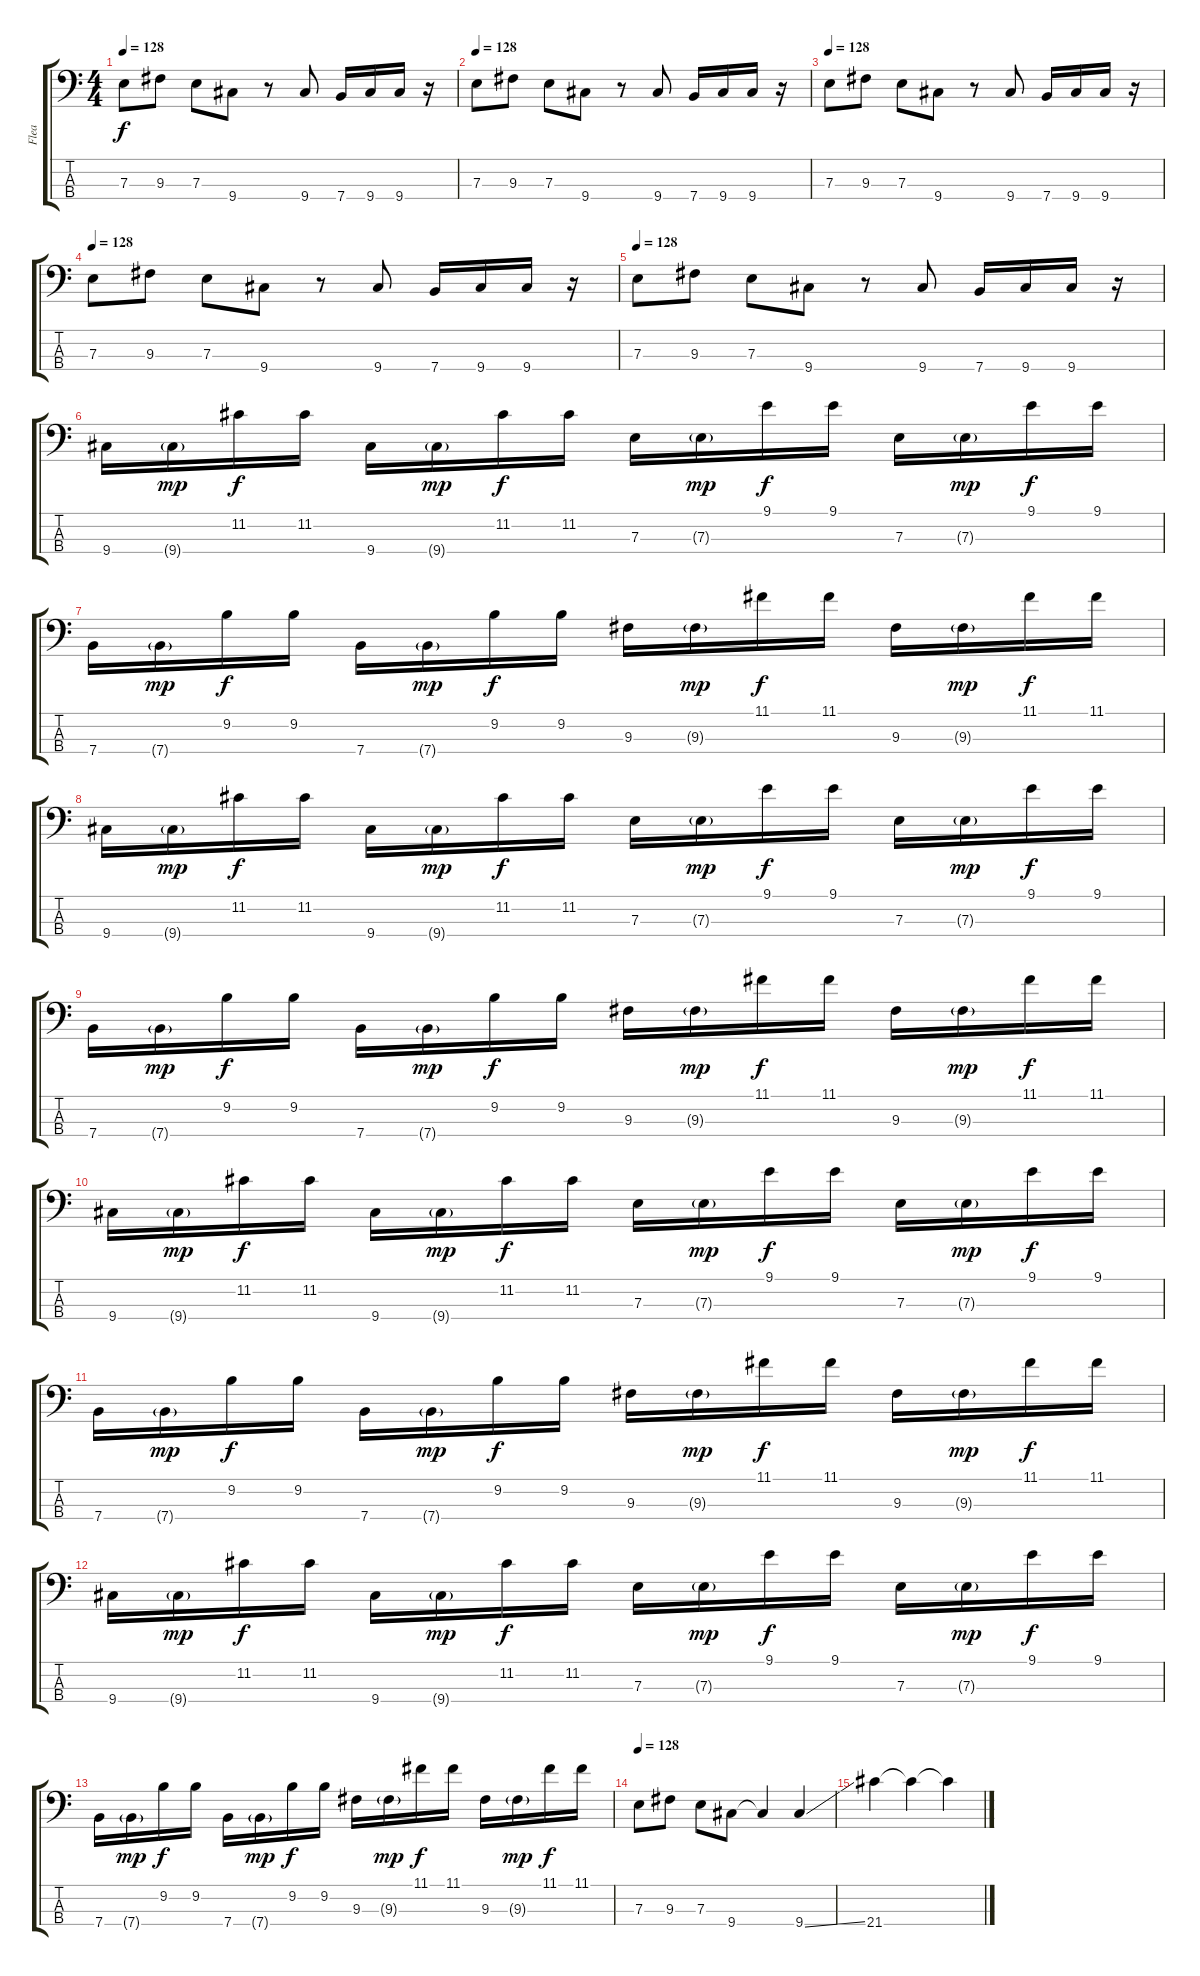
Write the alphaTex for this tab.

\track ("Flea" "Flea") {instrument electricbassfinger}
\staff {score tabs}
\tuning (G2 D2 A1 E1) {hide}
\ts (4 4)
\tempo 128
\clef f4
\ks c
7.3.8{dy f} 9.3.8 7.3.8 9.4.8 r.8 9.4.8 7.4.16 9.4.16 9.4.16 r.16 |
\tempo 128
7.3.8 9.3.8 7.3.8 9.4.8 r.8 9.4.8 7.4.16 9.4.16 9.4.16 r.16 |
\tempo 128
7.3.8 9.3.8 7.3.8 9.4.8 r.8 9.4.8 7.4.16 9.4.16 9.4.16 r.16 |
\tempo 128
7.3.8 9.3.8 7.3.8 9.4.8 r.8 9.4.8 7.4.16 9.4.16 9.4.16 r.16 |
\tempo 128
7.3.8 9.3.8 7.3.8 9.4.8 r.8 9.4.8 7.4.16 9.4.16 9.4.16 r.16 |
9.4.16 9.4{g}.16{dy mp} 11.2.16{dy f} 11.2.16 9.4.16 9.4{g}.16{dy mp} 11.2.16{dy f} 11.2.16 7.3.16 7.3{g}.16{dy mp} 9.1.16{dy f} 9.1.16 7.3.16 7.3{g}.16{dy mp} 9.1.16{dy f} 9.1.16 |
7.4.16 7.4{g}.16{dy mp} 9.2.16{dy f} 9.2.16 7.4.16 7.4{g}.16{dy mp} 9.2.16{dy f} 9.2.16 9.3.16 9.3{g}.16{dy mp} 11.1.16{dy f} 11.1.16 9.3.16 9.3{g}.16{dy mp} 11.1.16{dy f} 11.1.16 |
9.4.16 9.4{g}.16{dy mp} 11.2.16{dy f} 11.2.16 9.4.16 9.4{g}.16{dy mp} 11.2.16{dy f} 11.2.16 7.3.16 7.3{g}.16{dy mp} 9.1.16{dy f} 9.1.16 7.3.16 7.3{g}.16{dy mp} 9.1.16{dy f} 9.1.16 |
7.4.16 7.4{g}.16{dy mp} 9.2.16{dy f} 9.2.16 7.4.16 7.4{g}.16{dy mp} 9.2.16{dy f} 9.2.16 9.3.16 9.3{g}.16{dy mp} 11.1.16{dy f} 11.1.16 9.3.16 9.3{g}.16{dy mp} 11.1.16{dy f} 11.1.16 |
9.4.16 9.4{g}.16{dy mp} 11.2.16{dy f} 11.2.16 9.4.16 9.4{g}.16{dy mp} 11.2.16{dy f} 11.2.16 7.3.16 7.3{g}.16{dy mp} 9.1.16{dy f} 9.1.16 7.3.16 7.3{g}.16{dy mp} 9.1.16{dy f} 9.1.16 |
7.4.16 7.4{g}.16{dy mp} 9.2.16{dy f} 9.2.16 7.4.16 7.4{g}.16{dy mp} 9.2.16{dy f} 9.2.16 9.3.16 9.3{g}.16{dy mp} 11.1.16{dy f} 11.1.16 9.3.16 9.3{g}.16{dy mp} 11.1.16{dy f} 11.1.16 |
9.4.16 9.4{g}.16{dy mp} 11.2.16{dy f} 11.2.16 9.4.16 9.4{g}.16{dy mp} 11.2.16{dy f} 11.2.16 7.3.16 7.3{g}.16{dy mp} 9.1.16{dy f} 9.1.16 7.3.16 7.3{g}.16{dy mp} 9.1.16{dy f} 9.1.16 |
7.4.16 7.4{g}.16{dy mp} 9.2.16{dy f} 9.2.16 7.4.16 7.4{g}.16{dy mp} 9.2.16{dy f} 9.2.16 9.3.16 9.3{g}.16{dy mp} 11.1.16{dy f} 11.1.16 9.3.16 9.3{g}.16{dy mp} 11.1.16{dy f} 11.1.16 |
\tempo 128
7.3.8 9.3.8 7.3.8 9.4.8 9.4{t}.4 9.4{ss}.4 |
21.4.4 21.4{t}.4 21.4{t}.4
